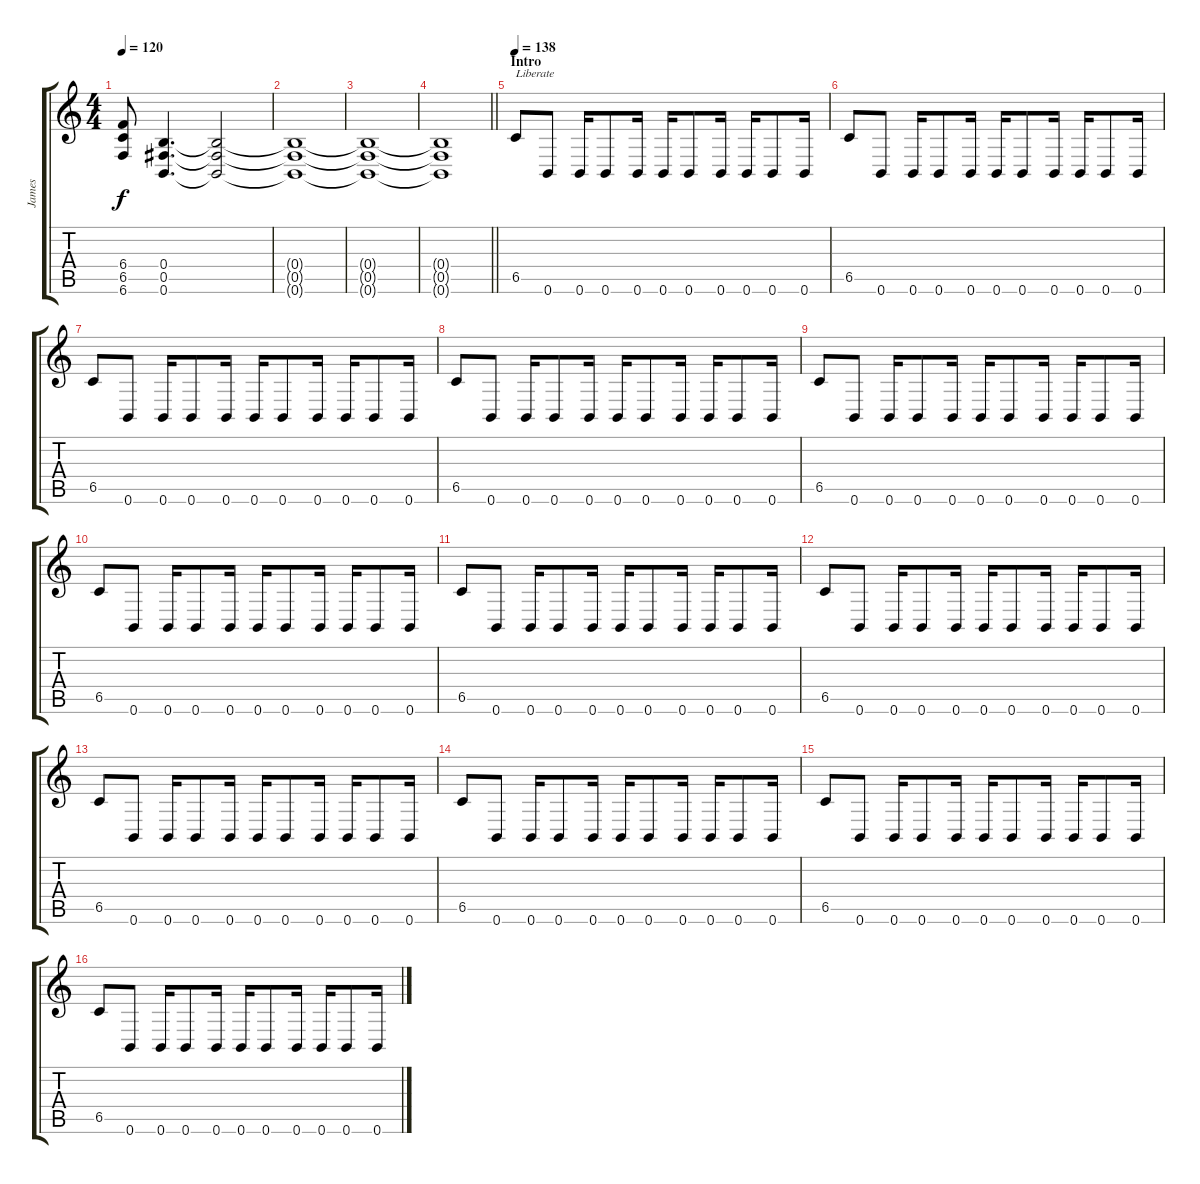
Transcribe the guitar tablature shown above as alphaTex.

\track ("James" "James") {instrument distortionguitar}
\staff {score tabs}
\tuning (Db4 Ab3 E3 B2 Gb2 B1) {hide}
\ts (4 4)
\tempo 120
\clef g2
\ks c
(6.4 6.5 6.6).8{dy f} (0.4 0.5 0.6).4{d} (0.4{t} 0.5{t} 0.6{t}).2 |
(0.4{t} 0.5{t} 0.6{t}).1 |
(0.4{t} 0.5{t} 0.6{t}).1 |
\barLineRight lightlight
(0.4{t} 0.5{t} 0.6{t}).1 |
\section ("" "Intro")
\tempo 138
6.5.8{txt "Liberate"} 0.6.8 0.6.16 0.6.8 0.6.16 0.6.16 0.6.8 0.6.16 0.6.16 0.6.8 0.6.16 |
6.5.8 0.6.8 0.6.16 0.6.8 0.6.16 0.6.16 0.6.8 0.6.16 0.6.16 0.6.8 0.6.16 |
6.5.8 0.6.8 0.6.16 0.6.8 0.6.16 0.6.16 0.6.8 0.6.16 0.6.16 0.6.8 0.6.16 |
6.5.8 0.6.8 0.6.16 0.6.8 0.6.16 0.6.16 0.6.8 0.6.16 0.6.16 0.6.8 0.6.16 |
6.5.8 0.6.8 0.6.16 0.6.8 0.6.16 0.6.16 0.6.8 0.6.16 0.6.16 0.6.8 0.6.16 |
6.5.8 0.6.8 0.6.16 0.6.8 0.6.16 0.6.16 0.6.8 0.6.16 0.6.16 0.6.8 0.6.16 |
6.5.8 0.6.8 0.6.16 0.6.8 0.6.16 0.6.16 0.6.8 0.6.16 0.6.16 0.6.8 0.6.16 |
6.5.8 0.6.8 0.6.16 0.6.8 0.6.16 0.6.16 0.6.8 0.6.16 0.6.16 0.6.8 0.6.16 |
6.5.8 0.6.8 0.6.16 0.6.8 0.6.16 0.6.16 0.6.8 0.6.16 0.6.16 0.6.8 0.6.16 |
6.5.8 0.6.8 0.6.16 0.6.8 0.6.16 0.6.16 0.6.8 0.6.16 0.6.16 0.6.8 0.6.16 |
6.5.8 0.6.8 0.6.16 0.6.8 0.6.16 0.6.16 0.6.8 0.6.16 0.6.16 0.6.8 0.6.16 |
6.5.8 0.6.8 0.6.16 0.6.8 0.6.16 0.6.16 0.6.8 0.6.16 0.6.16 0.6.8 0.6.16
